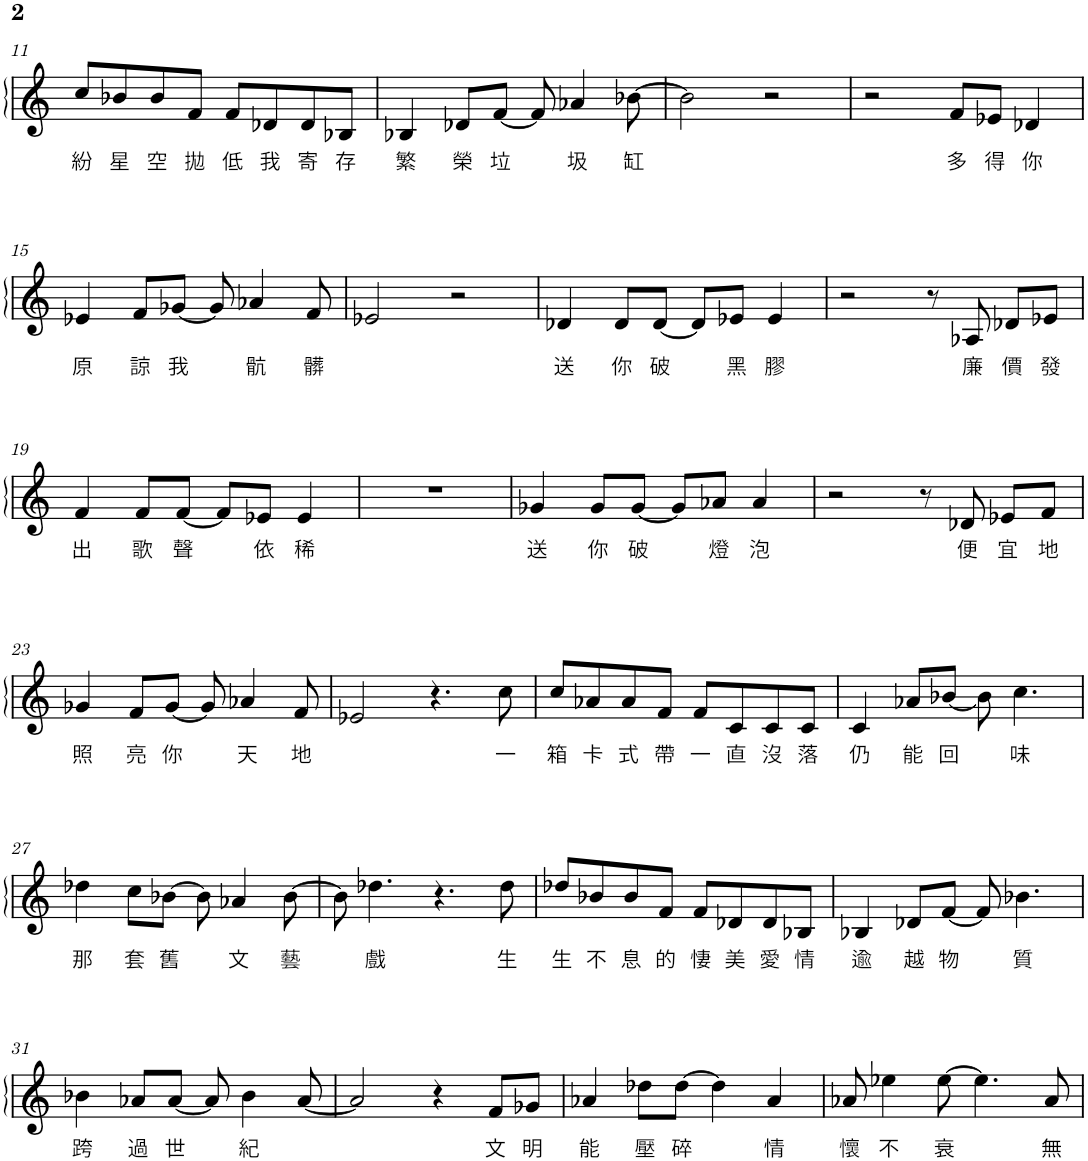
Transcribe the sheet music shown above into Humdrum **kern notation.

**kern	**text
*part1	*part1
*staff1	*staff1
*I"Piano	*
*I'Pno	*
!!LO:PB:g=z
*clefG2	*
*k[]	*
*M4/4	*
*met(c)	*
=11	=11
!	!LO:LY:b
8cc/L	紛
!	!LO:LY:b
8b-X/	星
!	!LO:LY:b
8b-/	空
!	!LO:LY:b
8f/J	拋
!	!LO:LY:b
8f/L	低
!	!LO:LY:b
8d-X/	我
!	!LO:LY:b
8d-/	寄
!	!LO:LY:b
8B-X/J	存
=12	=12
!	!LO:LY:b
4B-X/	繁
!	!LO:LY:b
8d-X/L	榮
!	!LO:LY:b
[<8f/J	垃
8f/]	.
!	!LO:LY:b
4a-X/	圾
!	!LO:LY:b
[>8b-X\	缸
=13	=13
2b-\]	.
2r	.
=14	=14
2r	.
!	!LO:LY:b
8f/L	多
!	!LO:LY:b
8e-X/J	得
!	!LO:LY:b
4d-X/	你
!!LO:LB:g=z
=15	=15
!	!LO:LY:b
4e-X/	原
!	!LO:LY:b
8f/L	諒
!	!LO:LY:b
[<8g-X/J	我
8g-/]	.
!	!LO:LY:b
4a-X/	骯
!	!LO:LY:b
8f/	髒
=16	=16
2e-X/	.
2r	.
=17	=17
!	!LO:LY:b
4d-X/	送
!	!LO:LY:b
8d-/L	你
!	!LO:LY:b
[<8d-/J	破
8d-/L]	.
!	!LO:LY:b
8e-X/J	黑
!	!LO:LY:b
4e-/	膠
=18	=18
2r	.
8r	.
!	!LO:LY:b
8A-X/	廉
!	!LO:LY:b
8d-X/L	價
!	!LO:LY:b
8e-X/J	發
!!LO:LB:g=z
=19	=19
!	!LO:LY:b
4f/	出
!	!LO:LY:b
8f/L	歌
!	!LO:LY:b
[<8f/J	聲
8f/L]	.
!	!LO:LY:b
8e-X/J	依
!	!LO:LY:b
4e-/	稀
=20	=20
1r	.
=21	=21
!	!LO:LY:b
4g-X/	送
!	!LO:LY:b
8g-/L	你
!	!LO:LY:b
[<8g-/J	破
8g-/L]	.
!	!LO:LY:b
8a-X/J	燈
!	!LO:LY:b
4a-/	泡
=22	=22
2r	.
8r	.
!	!LO:LY:b
8d-X/	便
!	!LO:LY:b
8e-X/L	宜
!	!LO:LY:b
8f/J	地
!!LO:LB:g=z
=23	=23
!	!LO:LY:b
4g-X/	照
!	!LO:LY:b
8f/L	亮
!	!LO:LY:b
[<8g-/J	你
8g-/]	.
!	!LO:LY:b
4a-X/	天
!	!LO:LY:b
8f/	地
=24	=24
2e-X/	.
4.r	.
!	!LO:LY:b
8cc\	一
=25	=25
!	!LO:LY:b
8cc/L	箱
!	!LO:LY:b
8a-X/	卡
!	!LO:LY:b
8a-/	式
!	!LO:LY:b
8f/J	帶
!	!LO:LY:b
8f/L	一
!	!LO:LY:b
8c/	直
!	!LO:LY:b
8c/	沒
!	!LO:LY:b
8c/J	落
=26	=26
!	!LO:LY:b
4c/	仍
!	!LO:LY:b
8a-X/L	能
!	!LO:LY:b
[<8b-X/J	回
8b-\]	.
!	!LO:LY:b
4.cc\	味
!!LO:LB:g=z
=27	=27
!	!LO:LY:b
4dd-X\	那
!	!LO:LY:b
8cc\L	套
!	!LO:LY:b
[>8b-X\J	舊
8b-\]	.
!	!LO:LY:b
4a-X/	文
!	!LO:LY:b
[>8b-\	藝
=28	=28
8b-\]	.
!	!LO:LY:b
4.dd-X\	戲
4.r	.
!	!LO:LY:b
8dd-\	生
=29	=29
!	!LO:LY:b
8dd-X/L	生
!	!LO:LY:b
8b-X/	不
!	!LO:LY:b
8b-/	息
!	!LO:LY:b
8f/J	的
!	!LO:LY:b
8f/L	悽
!	!LO:LY:b
8d-X/	美
!	!LO:LY:b
8d-/	愛
!	!LO:LY:b
8B-X/J	情
=30	=30
!	!LO:LY:b
4B-X/	逾
!	!LO:LY:b
8d-X/L	越
!	!LO:LY:b
[<8f/J	物
8f/]	.
!	!LO:LY:b
4.b-X\	質
!!LO:LB:g=z
=31	=31
!	!LO:LY:b
4b-X\	跨
!	!LO:LY:b
8a-X/L	過
!	!LO:LY:b
[<8a-/J	世
8a-/]	.
!	!LO:LY:b
4b-\	紀
[<8a-/	.
=32	=32
2a-/]	.
4r	.
!	!LO:LY:b
8f/L	文
!	!LO:LY:b
8g-X/J	明
=33	=33
!	!LO:LY:b
4a-X/	能
!	!LO:LY:b
8dd-X\L	壓
!	!LO:LY:b
[>8dd-\J	碎
4dd-\]	.
!	!LO:LY:b
4a-/	情
=34	=34
!	!LO:LY:b
8a-X/	懷
!	!LO:LY:b
4ee-X\	不
!	!LO:LY:b
[>8ee-\	衰
4.ee-\]	.
!	!LO:LY:b
8a-/	無
=	=
*-	*-
